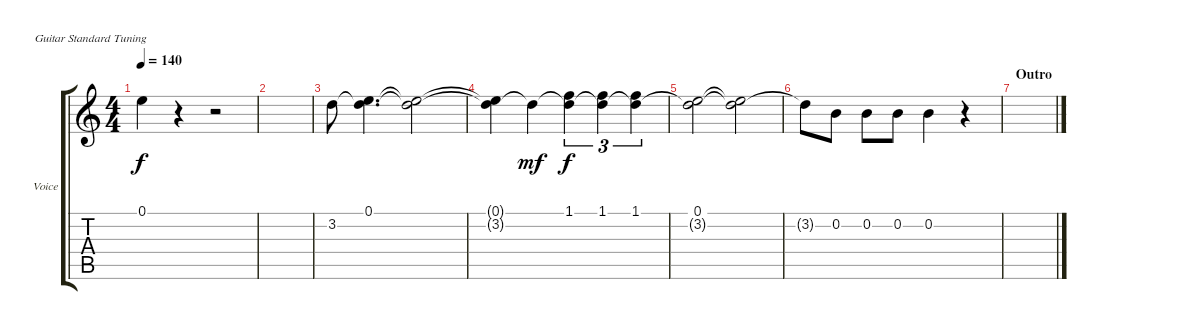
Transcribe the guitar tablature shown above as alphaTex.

\defaultSystemsLayout 4
\bracketExtendMode groupsimilarinstruments
\firstSystemTrackNameOrientation horizontal
\otherSystemsTrackNameOrientation horizontal
\track ("Vocal" "Voice") {mute instrument lead6voice}
\staff {score tabs}
\tuning (E4 B3 G3 D3 A2 E2)
\displaytranspose 12
\ts (4 4)
\tempo 140
\clef g2
\scale
0.333333
\ks c
0.1.4{lyrics (0 "") lyrics (1 "") lyrics (2 "") lyrics (3 "") lyrics (4 "") dy f} r.4 r.2 |
\scale
0.333333 |
\scale
0.333333 3.2.8{lyrics (0 "") lyrics (1 "") lyrics (2 "") lyrics (3 "") lyrics (4 "")} (0.1 3.2{t}).4{d lyrics (0 "") lyrics (1 "") lyrics (2 "") lyrics (3 "") lyrics (4 "")} (0.1{t} 3.2{t}).2{lyrics (0 "") lyrics (1 "") lyrics (2 "") lyrics (3 "") lyrics (4 "")} |
\scale
0.333333 (0.1{t} 3.2{t}).4{lyrics (0 "") lyrics (1 "") lyrics (2 "") lyrics (3 "") lyrics (4 "")} 3.2{t}.4{lyrics (0 "") lyrics (1 "") lyrics (2 "") lyrics (3 "") lyrics (4 "") dy mf} (1.1 3.2{t}).4{tu (3 2) lyrics (0 "") lyrics (1 "") lyrics (2 "") lyrics (3 "") lyrics (4 "") dy f} (1.1 3.2{t}).4{tu (3 2) lyrics (0 "") lyrics (1 "") lyrics (2 "") lyrics (3 "") lyrics (4 "")} (1.1 3.2{t}).4{tu (3 2) lyrics (0 "") lyrics (1 "") lyrics (2 "") lyrics (3 "") lyrics (4 "")} |
\scale
0.333333 (0.1 3.2{t}).2{lyrics (0 "") lyrics (1 "") lyrics (2 "") lyrics (3 "") lyrics (4 "")} (0.1{t} 3.2{t}).2{lyrics (0 "") lyrics (1 "") lyrics (2 "") lyrics (3 "") lyrics (4 "")} |
\scale
0.333333 3.2{t}.8{lyrics (0 "") lyrics (1 "") lyrics (2 "") lyrics (3 "") lyrics (4 "")} 0.2.8{lyrics (0 "") lyrics (1 "") lyrics (2 "") lyrics (3 "") lyrics (4 "")} 0.2.8{lyrics (0 "") lyrics (1 "") lyrics (2 "") lyrics (3 "") lyrics (4 "")} 0.2.8{lyrics (0 "") lyrics (1 "") lyrics (2 "") lyrics (3 "") lyrics (4 "")} 0.2.4{lyrics (0 "") lyrics (1 "") lyrics (2 "") lyrics (3 "") lyrics (4 "")} r.4 |
\section ("" "Outro")
\scale
0.333333 |
\scale
0.333333 |
\scale
0.333333 |
\scale
0.333333 |
\scale
0.333333 |
\scale
0.333333 |
\scale
0.333333 |
\scale
0.333333 |
\scale
0.333333 |
\scale
0.333333
